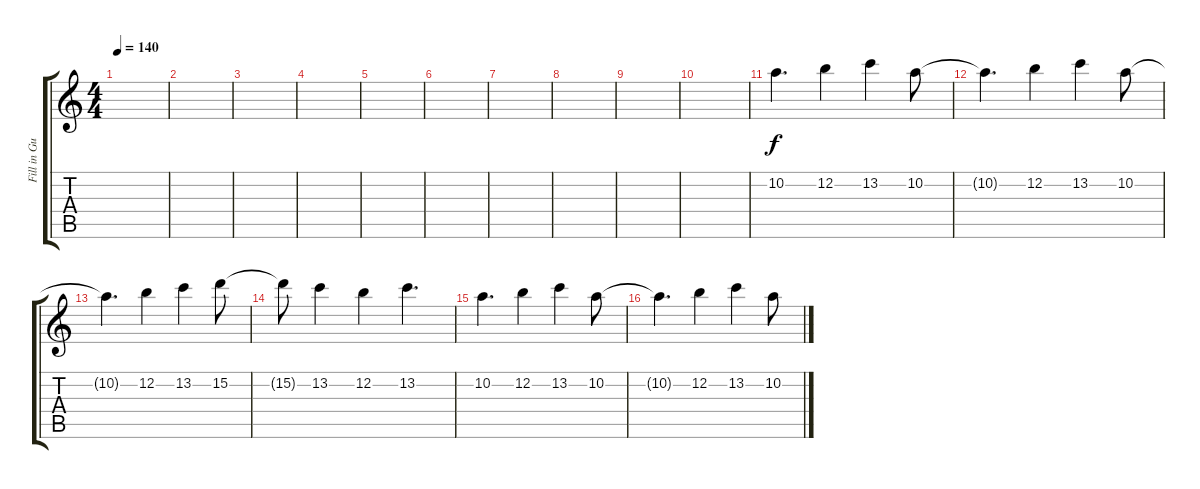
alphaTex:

\track ("Fill in Guitar II" "Fill in Gu") {instrument overdrivenguitar}
\staff {score tabs}
\tuning (E4 B3 G3 D3 A2 E2) {hide}
\ts (4 4)
\tempo 140
\clef g2
\ks c
|
|
|
|
|
|
|
|
|
|
10.2.4{d} 12.2.4 13.2.4 10.2.8 |
10.2{t}.4{d} 12.2.4 13.2.4 10.2.8 |
10.2{t}.4{d} 12.2.4 13.2.4 15.2.8 |
15.2{t}.8 13.2.4 12.2.4 13.2.4{d} |
10.2.4{d} 12.2.4 13.2.4 10.2.8 |
10.2{t}.4{d} 12.2.4 13.2.4 10.2.8
